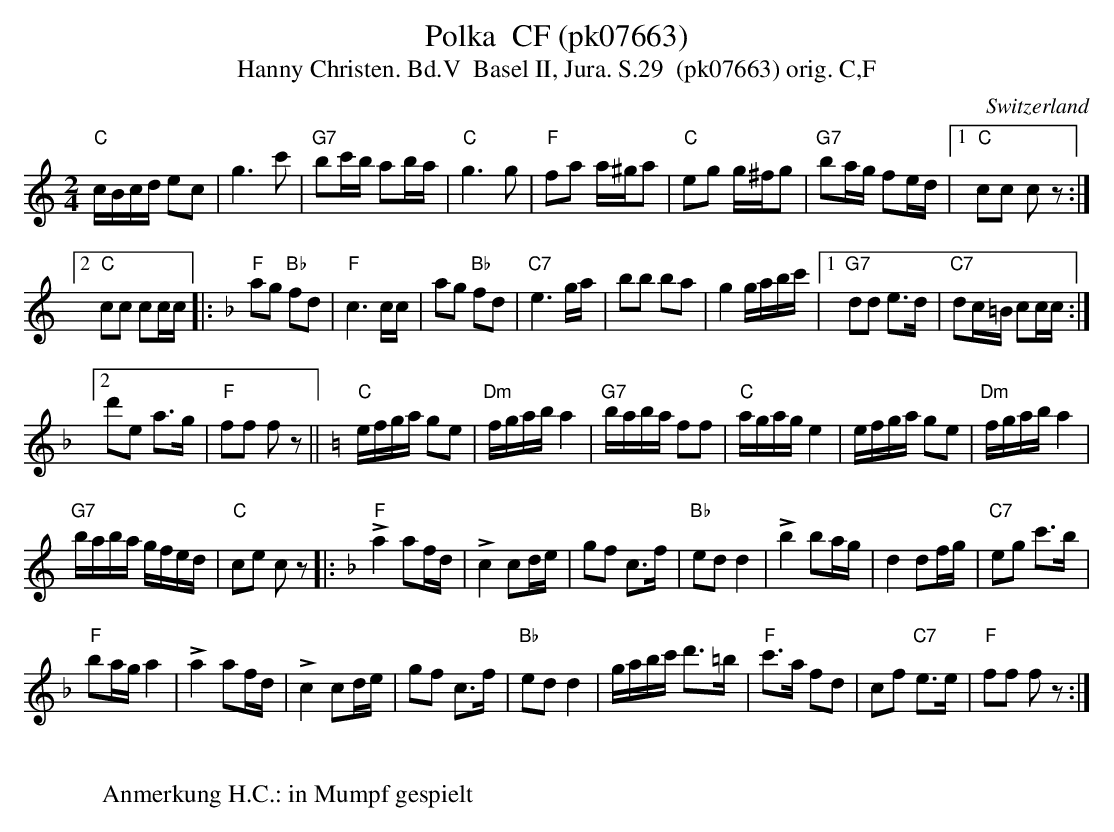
X:1
T:Polka  CF (pk07663)
T:Hanny Christen. Bd.V  Basel II, Jura. S.29  (pk07663) orig. C,F
M:2/4
L:1/8
O:Switzerland
K:C major
"C"c/B/c/d/ ec | g3c' | "G7"bc'/b/ ab/a/ | "C"g3g | "F"fa a/^g/a | "C"eg g/^f/g | "G7"ba/g/ fe/d/ |1 "C"cc cz :|2
"C"cc cc/c/ |: [K:F]  "F"ag "Bb"fd | "F"c3c/c/ | ag "Bb"fd | "C7"e3g/a/ | bb ba | g2 g/a/b/c'/ |1 "G7"dd e>d | "C7"dc/=B/ cc/c/ :|2
d'e a>g | "F"ff fz || [K:C]  "C"e/f/g/a/ ge | "Dm"f/g/a/b/ a2 | "G7"b/a/b/a/ ff | "C"a/g/a/g/e2 | e/f/g/a/ ge | "Dm"f/g/a/b/ a2 |
"G7"b/a/b/a/ g/f/e/d/ | "C"ce cz |: [K:F]  !>!"F"a2 af/d/ | !>!c2 cd/e/ | gf c>f | "Bb"edd2 | !>!b2 ba/g/ | d2 df/g/ | "C7"eg c'>b |
"F"ba/g/a2 | !>!a2 af/d/ | !>!c2 cd/e/ | gf c>f | "Bb"edd2 | g/a/b/c'/ d'>=b | "F"c'>a fd | cf "C7"e>e | "F"ff fz :|
W:
W:Anmerkung H.C.: in Mumpf gespielt
